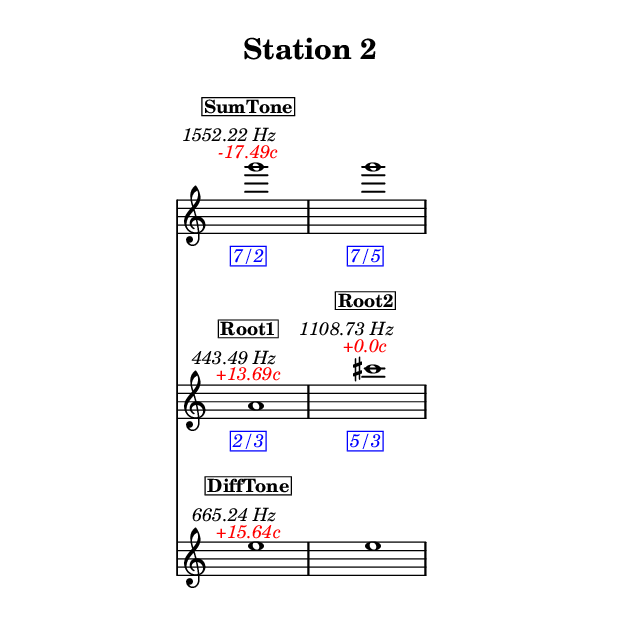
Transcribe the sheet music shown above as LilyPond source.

\version "2.20.0"
\language "english"

#(set-default-paper-size "a6" 'portrait)
#(set-global-staff-size 16)

\header {
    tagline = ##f
    title = \markup {
        \pad-around
            #3
            "Station 2"
        }
}

\layout {
    indent = #25
}

\paper {
    systems-per-page = 1
}

\score {
    \new Score
    <<
        \new Staff
        \with
        {
            \remove Time_signature_engraver
        }
        {
            \clef "treble"
            g'''1
            - \tweak color #red
            ^ \markup {
                \halign
                    #0
                    \italic
                        {
                            -17.49c
                        }
                }
            ^ \markup {
                \halign
                    #1
                    \italic
                        {
                            1552.22
                            Hz
                        }
                }
            ^ \markup {
                \pad-around
                    #1
                    \box
                        \vcenter
                            \halign
                                #0
                                \bold
                                    {
                                        SumTone
                                    }
                }
            - \tweak color #blue
            _ \markup {
                \pad-around
                    #1
                    \box
                        \halign
                            #0
                            \italic
                                {
                                    7/2
                                }
                }
            \override Score.NonMusicalPaperColumn.padding = #5
            \clef "treble"
            g'''1
            - \tweak color #blue
            _ \markup {
                \pad-around
                    #1
                    \box
                        \halign
                            #0
                            \italic
                                {
                                    7/5
                                }
                }
        }
        \new Staff
        \with
        {
            \remove Time_signature_engraver
        }
        {
            \clef "treble"
            a'1
            - \tweak color #red
            ^ \markup {
                \halign
                    #0
                    \italic
                        {
                            +13.69c
                        }
                }
            ^ \markup {
                \halign
                    #1
                    \italic
                        {
                            443.49
                            Hz
                        }
                }
            ^ \markup {
                \pad-around
                    #1
                    \box
                        \vcenter
                            \halign
                                #0
                                \bold
                                    {
                                        Root1
                                    }
                }
            - \tweak color #blue
            _ \markup {
                \pad-around
                    #1
                    \box
                        \halign
                            #0
                            \italic
                                {
                                    2/3
                                }
                }
            \clef "treble"
            cs'''1
            - \tweak color #red
            ^ \markup {
                \halign
                    #0
                    \italic
                        {
                            +0.0c
                        }
                }
            ^ \markup {
                \halign
                    #1
                    \italic
                        {
                            1108.73
                            Hz
                        }
                }
            ^ \markup {
                \pad-around
                    #1
                    \box
                        \vcenter
                            \halign
                                #0
                                \bold
                                    {
                                        Root2
                                    }
                }
            - \tweak color #blue
            _ \markup {
                \pad-around
                    #1
                    \box
                        \halign
                            #0
                            \italic
                                {
                                    5/3
                                }
                }
        }
        \new Staff
        \with
        {
            \remove Time_signature_engraver
        }
        {
            \clef "treble"
            e''1
            - \tweak color #red
            ^ \markup {
                \halign
                    #0
                    \italic
                        {
                            +15.64c
                        }
                }
            ^ \markup {
                \halign
                    #1
                    \italic
                        {
                            665.24
                            Hz
                        }
                }
            ^ \markup {
                \pad-around
                    #1
                    \box
                        \vcenter
                            \halign
                                #0
                                \bold
                                    {
                                        DiffTone
                                    }
                }
            \clef "treble"
            e''1
        }
    >>
}